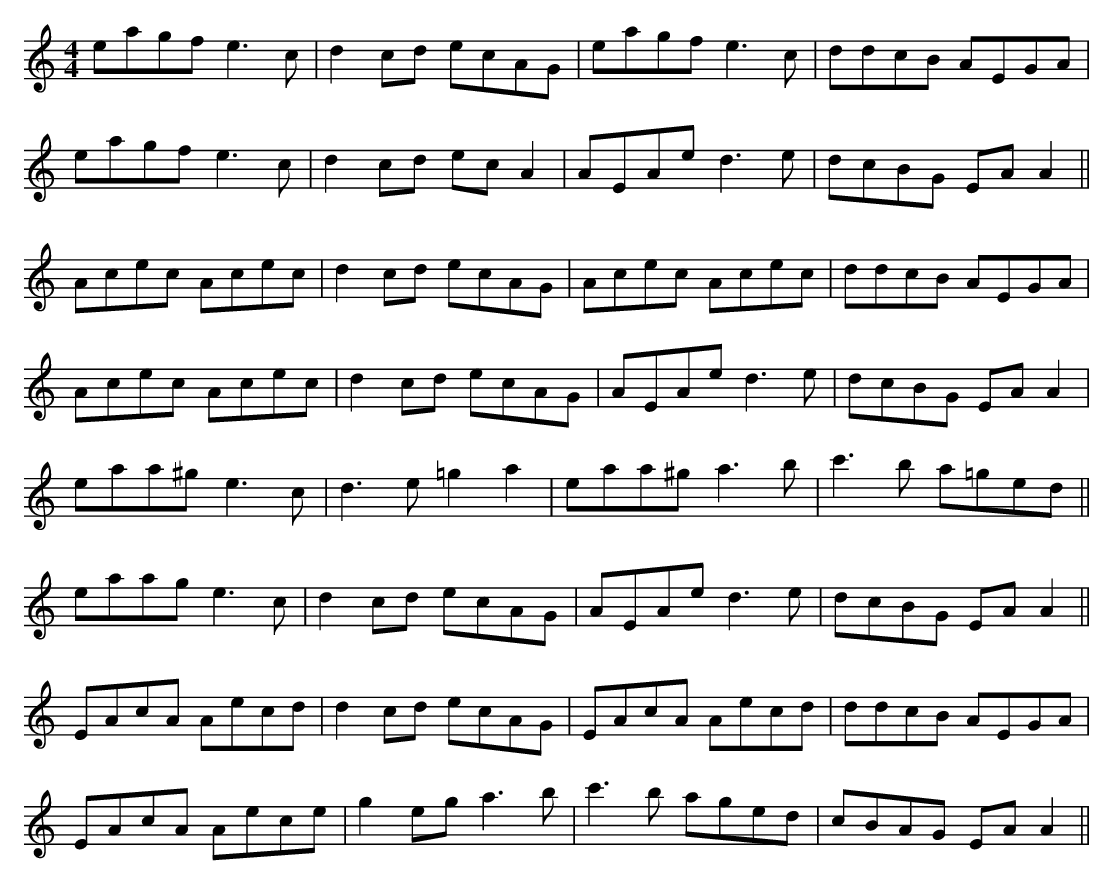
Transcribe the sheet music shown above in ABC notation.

X:1
M:4/4
K:Amin
eagf e3c|d2 cd ecAG|eagf e3c|ddcB AEGA|
eagf e3c|d2 cd ec A2|AEAe d3e|dcBG EA A2||
Acec Acec|d2 cd ecAG|Acec Acec|ddcB AEGA|
Acec Acec|d2 cd ecAG|AEAe d3e|dcBG EA A2|
eaa^g e3c|d3e =g2 a2|eaa^g a3b|c'3b a=ged||
eaag e3c|d2 cd ecAG|AEAe d3e|dcBG EA A2||
EAcA Aecd|d2 cd ecAG|EAcA Aecd|ddcB AEGA|
EAcA Aece|g2 eg a3b|c'3b aged|cBAG EA A2||
